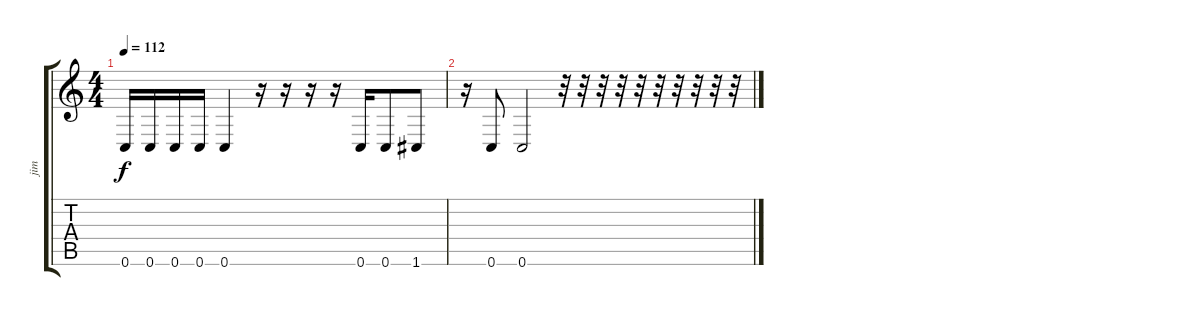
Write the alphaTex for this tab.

\track ("jim" "jim") {instrument electricbassfinger}
\staff {score tabs}
\tuning (D4 A3 F3 C3 G2 C2) {hide}
\ts (4 4)
\tempo 112
\clef g2
\ks c
0.6.16{dy f} 0.6.16 0.6.16 0.6.16 0.6.4 r.16 r.16 r.16 r.16 0.6.16 0.6.8 1.6.8 |
r.16 0.6.8 0.6.2 r.32 r.32 r.32 r.32 r.32 r.32 r.32 r.32 r.32 r.32
